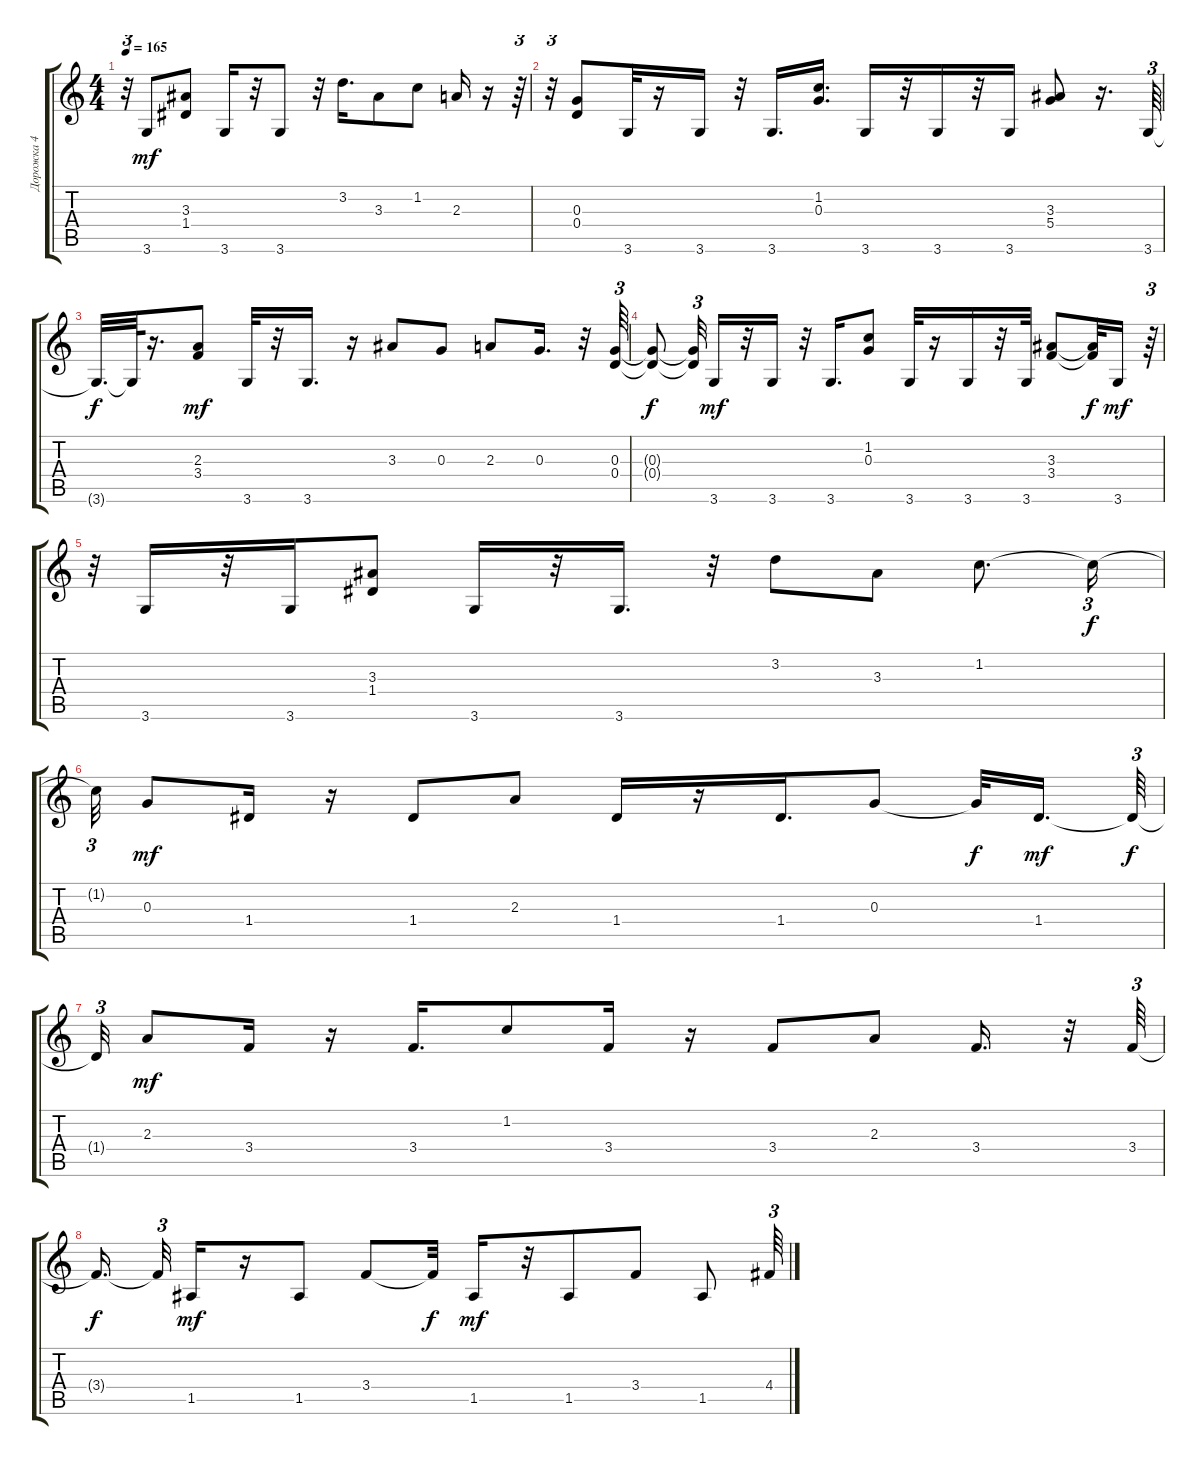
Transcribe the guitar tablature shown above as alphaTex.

\track ("Дорожка 4" "Дорожка 4") {instrument overdrivenguitar}
\staff {score tabs}
\tuning (E4 B3 G3 D3 A2 E2) {hide}
\ts (4 4)
\tempo 165
\clef g2
\ks c
r.32{tu (3 2) dy mf} 3.6.8 (3.3 1.4).8 3.6.16 r.32 3.6.8 r.32 3.2.16{d} 3.3.8 1.2.8 2.3.16 r.16 r.64{tu (3 2)} |
r.32{tu (3 2)} (0.3 0.4).8 3.6.32 r.16 3.6.16 r.32 3.6.16{d} (1.2 0.3).16{d} 3.6.16 r.32 3.6.16 r.32 3.6.16 (3.3 5.4).8 r.16{d} 3.6.64{tu (3 2)} |
3.6{t}.32{d dy f} 3.6{t}.64 r.16{d} (2.3 3.4).8{dy mf} 3.6.32 r.32 3.6.16{d} r.16 3.3.8 0.3.8 2.3.8 0.3.16{d} r.32 (0.3 0.4).64{tu (3 2)} |
(0.3{t} 0.4{t}).8{dy f} (0.3{t} 0.4{t}).32{tu (3 2) beam splitsecondary} 3.6.16{dy mf} r.32 3.6.16 r.32 3.6.16{d} (1.2 0.3).8 3.6.32 r.16 3.6.16 r.32 3.6.32 (3.3 3.4).8 (3.3{t} 3.4{t}).32{dy f} 3.6.16{dy mf} r.64{tu (3 2)} |
r.32{tu (3 2)} 3.6.16 r.32 3.6.16 (3.3 1.4).8 3.6.16 r.32 3.6.16{d} r.32 3.2.8 3.3.8 1.2.8{d} 1.2{t}.16{tu (3 2) dy f} |
1.2{t}.32{tu (3 2)} 0.3.8{dy mf} 1.4.16 r.16 1.4.8 2.3.8 1.4.16 r.16 1.4.16{d} 0.3.8 0.3{t}.32{dy f} 1.4.16{d dy mf beam splitsecondary} 1.4{t}.64{tu (3 2) dy f} |
1.4{t}.32{tu (3 2)} 2.3.8{dy mf} 3.4.16 r.16 3.4.16{d} 1.2.8 3.4.16 r.16 3.4.8 2.3.8 3.4.16{d} r.32 3.4.64{tu (3 2)} |
3.4{t}.16{d dy f beam splitsecondary} 3.4{t}.32{tu (3 2)} 1.5.16{dy mf} r.16 1.5.8 3.4.8 3.4{t}.32{dy f} 1.5.16{dy mf} r.32 1.5.8 3.4.8 1.5.8 4.4.64{tu (3 2)}
